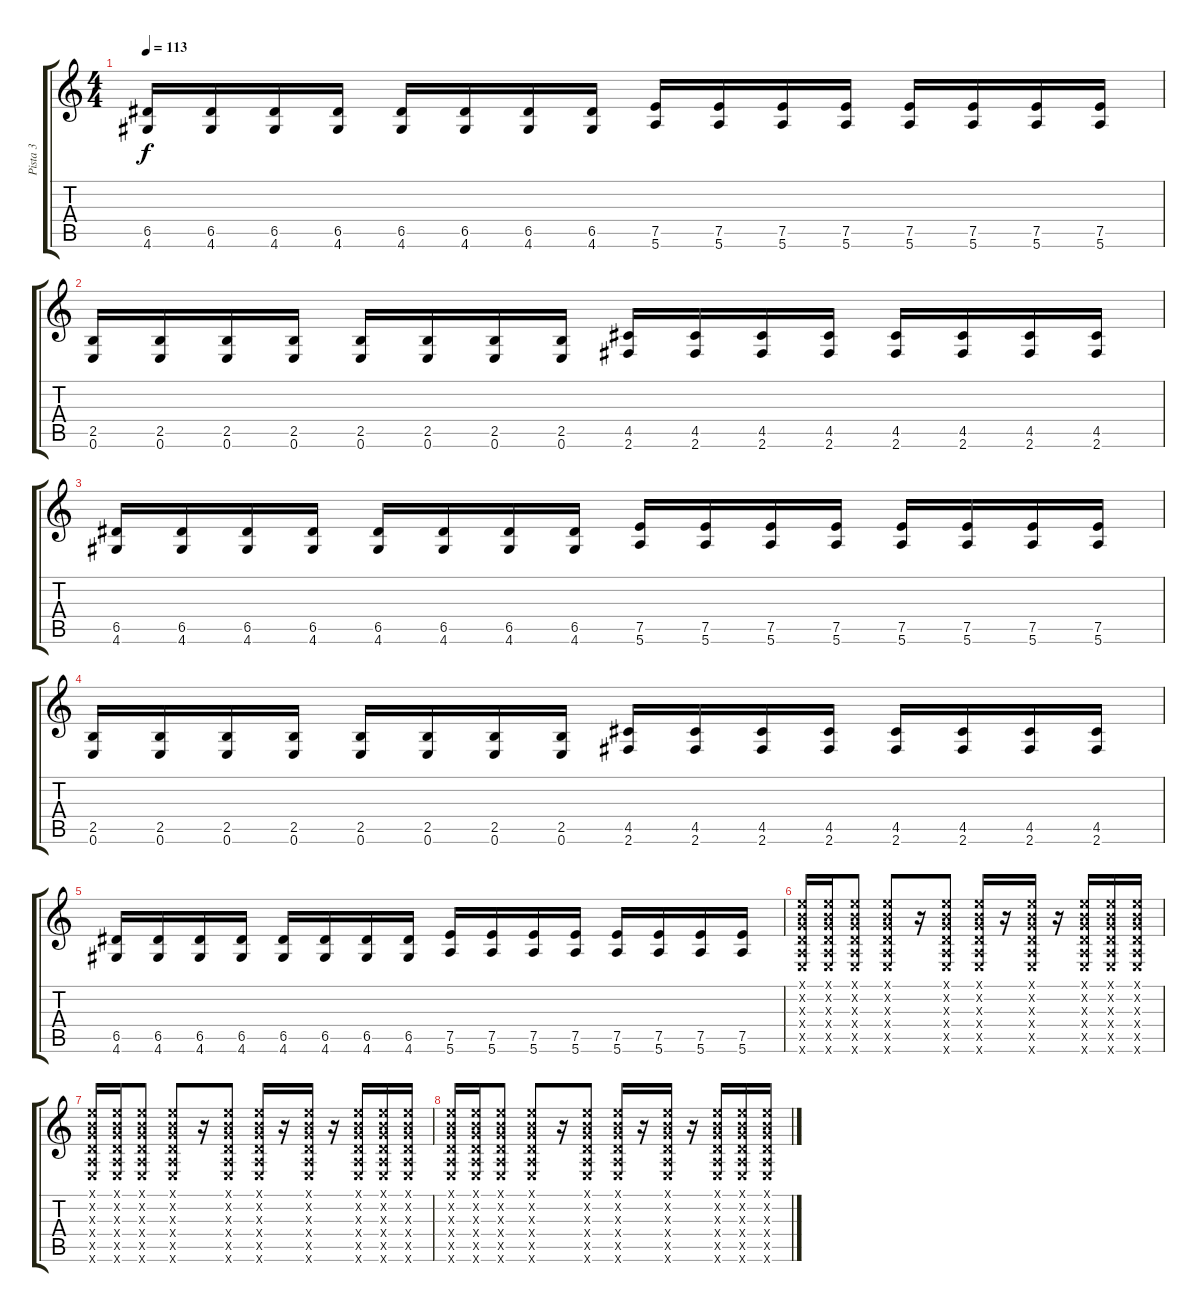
\track ("Pista 3" "Pista 3") {instrument distortionguitar}
\staff {score tabs}
\tuning (E4 B3 G3 D3 A2 E2) {hide}
\ts (4 4)
\tempo 113
\clef g2
\ks c
(6.5 4.6).16{dy f} (6.5 4.6).16 (6.5 4.6).16 (6.5 4.6).16 (6.5 4.6).16 (6.5 4.6).16 (6.5 4.6).16 (6.5 4.6).16 (7.5 5.6).16 (7.5 5.6).16 (7.5 5.6).16 (7.5 5.6).16 (7.5 5.6).16 (7.5 5.6).16 (7.5 5.6).16 (7.5 5.6).16 |
(2.5 0.6).16 (2.5 0.6).16 (2.5 0.6).16 (2.5 0.6).16 (2.5 0.6).16 (2.5 0.6).16 (2.5 0.6).16 (2.5 0.6).16 (4.5 2.6).16 (4.5 2.6).16 (4.5 2.6).16 (4.5 2.6).16 (4.5 2.6).16 (4.5 2.6).16 (4.5 2.6).16 (4.5 2.6).16 |
(6.5 4.6).16 (6.5 4.6).16 (6.5 4.6).16 (6.5 4.6).16 (6.5 4.6).16 (6.5 4.6).16 (6.5 4.6).16 (6.5 4.6).16 (7.5 5.6).16 (7.5 5.6).16 (7.5 5.6).16 (7.5 5.6).16 (7.5 5.6).16 (7.5 5.6).16 (7.5 5.6).16 (7.5 5.6).16 |
(2.5 0.6).16 (2.5 0.6).16 (2.5 0.6).16 (2.5 0.6).16 (2.5 0.6).16 (2.5 0.6).16 (2.5 0.6).16 (2.5 0.6).16 (4.5 2.6).16 (4.5 2.6).16 (4.5 2.6).16 (4.5 2.6).16 (4.5 2.6).16 (4.5 2.6).16 (4.5 2.6).16 (4.5 2.6).16 |
(6.5 4.6).16 (6.5 4.6).16 (6.5 4.6).16 (6.5 4.6).16 (6.5 4.6).16 (6.5 4.6).16 (6.5 4.6).16 (6.5 4.6).16 (7.5 5.6).16 (7.5 5.6).16 (7.5 5.6).16 (7.5 5.6).16 (7.5 5.6).16 (7.5 5.6).16 (7.5 5.6).16 (7.5 5.6).16 |
(0.1{x} 0.2{x} 0.3{x} 0.4{x} 0.5{x} 0.6{x}).16 (0.1{x} 0.2{x} 0.3{x} 0.4{x} 0.5{x} 0.6{x}).16 (0.1{x} 0.2{x} 0.3{x} 0.4{x} 0.5{x} 0.6{x}).8 (0.1{x} 0.2{x} 0.3{x} 0.4{x} 0.5{x} 0.6{x}).8 r.16 (0.1{x} 0.2{x} 0.3{x} 0.4{x} 0.5{x} 0.6{x}).8 (0.1{x} 0.2{x} 0.3{x} 0.4{x} 0.5{x} 0.6{x}).16 r.16 (0.1{x} 0.2{x} 0.3{x} 0.4{x} 0.5{x} 0.6{x}).16 r.16 (0.1{x} 0.2{x} 0.3{x} 0.4{x} 0.5{x} 0.6{x}).16 (0.1{x} 0.2{x} 0.3{x} 0.4{x} 0.5{x} 0.6{x}).16 (0.1{x} 0.2{x} 0.3{x} 0.4{x} 0.5{x} 0.6{x}).16 |
(0.1{x} 0.2{x} 0.3{x} 0.4{x} 0.5{x} 0.6{x}).16 (0.1{x} 0.2{x} 0.3{x} 0.4{x} 0.5{x} 0.6{x}).16 (0.1{x} 0.2{x} 0.3{x} 0.4{x} 0.5{x} 0.6{x}).8 (0.1{x} 0.2{x} 0.3{x} 0.4{x} 0.5{x} 0.6{x}).8 r.16 (0.1{x} 0.2{x} 0.3{x} 0.4{x} 0.5{x} 0.6{x}).8 (0.1{x} 0.2{x} 0.3{x} 0.4{x} 0.5{x} 0.6{x}).16 r.16 (0.1{x} 0.2{x} 0.3{x} 0.4{x} 0.5{x} 0.6{x}).16 r.16 (0.1{x} 0.2{x} 0.3{x} 0.4{x} 0.5{x} 0.6{x}).16 (0.1{x} 0.2{x} 0.3{x} 0.4{x} 0.5{x} 0.6{x}).16 (0.1{x} 0.2{x} 0.3{x} 0.4{x} 0.5{x} 0.6{x}).16 |
(0.1{x} 0.2{x} 0.3{x} 0.4{x} 0.5{x} 0.6{x}).16 (0.1{x} 0.2{x} 0.3{x} 0.4{x} 0.5{x} 0.6{x}).16 (0.1{x} 0.2{x} 0.3{x} 0.4{x} 0.5{x} 0.6{x}).8 (0.1{x} 0.2{x} 0.3{x} 0.4{x} 0.5{x} 0.6{x}).8 r.16 (0.1{x} 0.2{x} 0.3{x} 0.4{x} 0.5{x} 0.6{x}).8 (0.1{x} 0.2{x} 0.3{x} 0.4{x} 0.5{x} 0.6{x}).16 r.16 (0.1{x} 0.2{x} 0.3{x} 0.4{x} 0.5{x} 0.6{x}).16 r.16 (0.1{x} 0.2{x} 0.3{x} 0.4{x} 0.5{x} 0.6{x}).16 (0.1{x} 0.2{x} 0.3{x} 0.4{x} 0.5{x} 0.6{x}).16 (0.1{x} 0.2{x} 0.3{x} 0.4{x} 0.5{x} 0.6{x}).16
